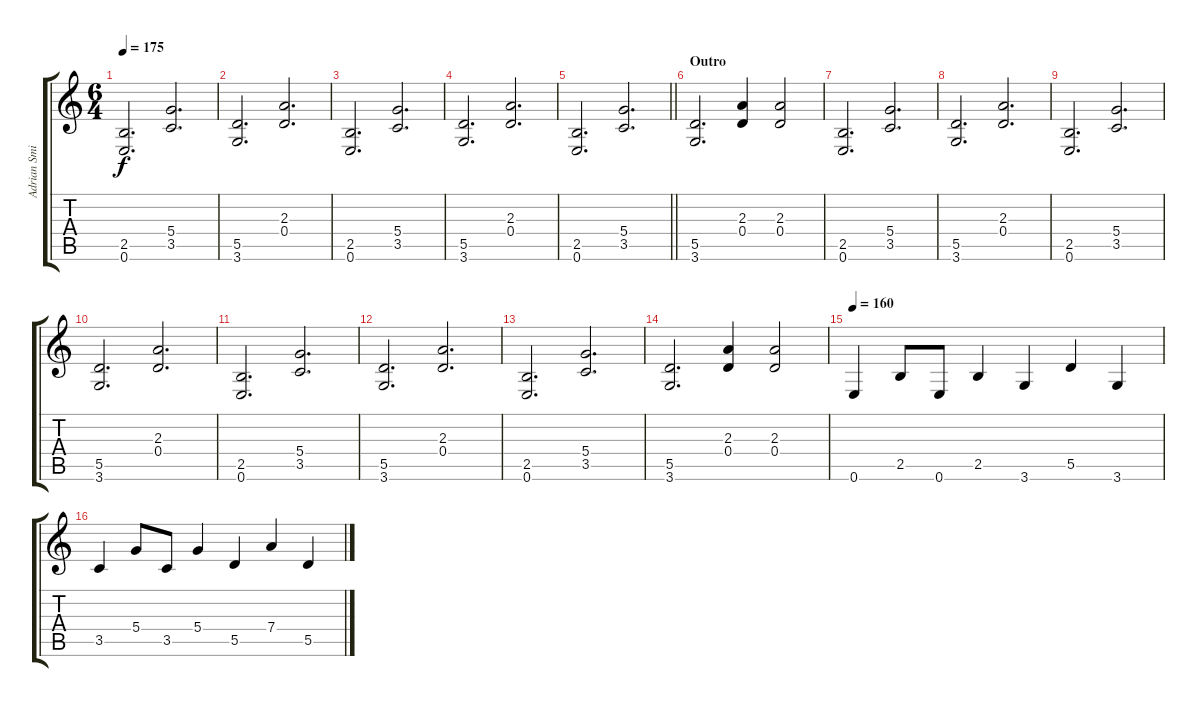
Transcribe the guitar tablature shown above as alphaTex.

\track ("Adrian Smith" "Adrian Smi") {instrument distortionguitar}
\staff {score tabs}
\tuning (E4 B3 G3 D3 A2 E2) {hide}
\ts (6 4)
\tempo 175
\clef g2
\ks c
(2.5 0.6).2{d dy f} (5.4 3.5).2{d} |
(5.5 3.6).2{d} (2.3 0.4).2{d} |
(2.5 0.6).2{d} (5.4 3.5).2{d} |
(5.5 3.6).2{d} (2.3 0.4).2{d} |
\barLineRight lightlight
(2.5 0.6).2{d} (5.4 3.5).2{d} |
\section ("" "Outro")
(5.5 3.6).2{d} (2.3 0.4).4 (2.3 0.4).2 |
(2.5 0.6).2{d} (5.4 3.5).2{d} |
(5.5 3.6).2{d} (2.3 0.4).2{d} |
(2.5 0.6).2{d} (5.4 3.5).2{d} |
(5.5 3.6).2{d} (2.3 0.4).2{d} |
(2.5 0.6).2{d} (5.4 3.5).2{d} |
(5.5 3.6).2{d} (2.3 0.4).2{d} |
(2.5 0.6).2{d} (5.4 3.5).2{d} |
(5.5 3.6).2{d} (2.3 0.4).4 (2.3 0.4).2 |
\tempo 160
0.6.4{instrument electricguitarclean} 2.5.8 0.6.8 2.5.4 3.6.4 5.5.4 3.6.4 |
3.5.4 5.4.8 3.5.8 5.4.4 5.5.4 7.4.4 5.5.4
